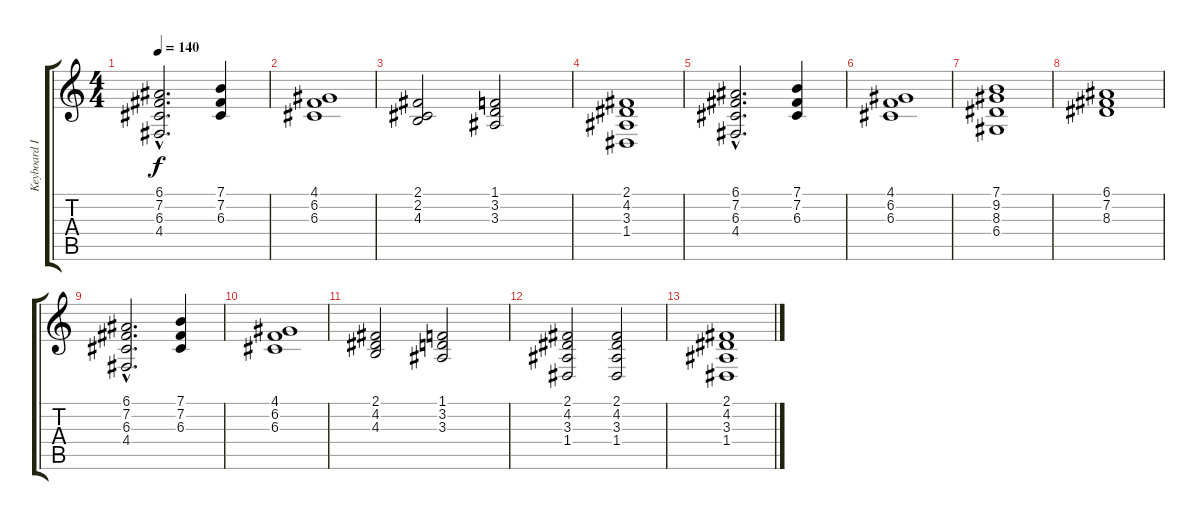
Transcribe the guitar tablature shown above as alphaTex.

\track ("Keyboard II" "Keyboard I") {instrument choiraahs}
\staff {score tabs}
\tuning (E4 B3 G3 D3 A2 E2) {hide}
\ts (4 4)
\tempo 140
\clef g2
\ks c
(6.1{hac} 7.2{hac} 6.3{hac} 4.4{hac}).2{d dy f} (7.1 7.2 6.3).4 |
(4.1 6.2 6.3).1 |
(2.1 2.2 4.3).2 (1.1 3.2 3.3).2 |
(2.1 4.2 3.3 1.4).1 |
(6.1{hac} 7.2{hac} 6.3{hac} 4.4{hac}).2{d} (7.1 7.2 6.3).4 |
(4.1 6.2 6.3).1 |
(7.1 9.2 8.3 6.4).1 |
(6.1 7.2 8.3).1 |
(6.1{hac} 7.2{hac} 6.3{hac} 4.4{hac}).2{d} (7.1 7.2 6.3).4 |
(4.1 6.2 6.3).1 |
(2.1 4.2 4.3).2 (1.1 3.2 3.3).2 |
(2.1 4.2 3.3 1.4).2 (2.1 4.2 3.3 1.4).2 |
(2.1 4.2 3.3 1.4).1
